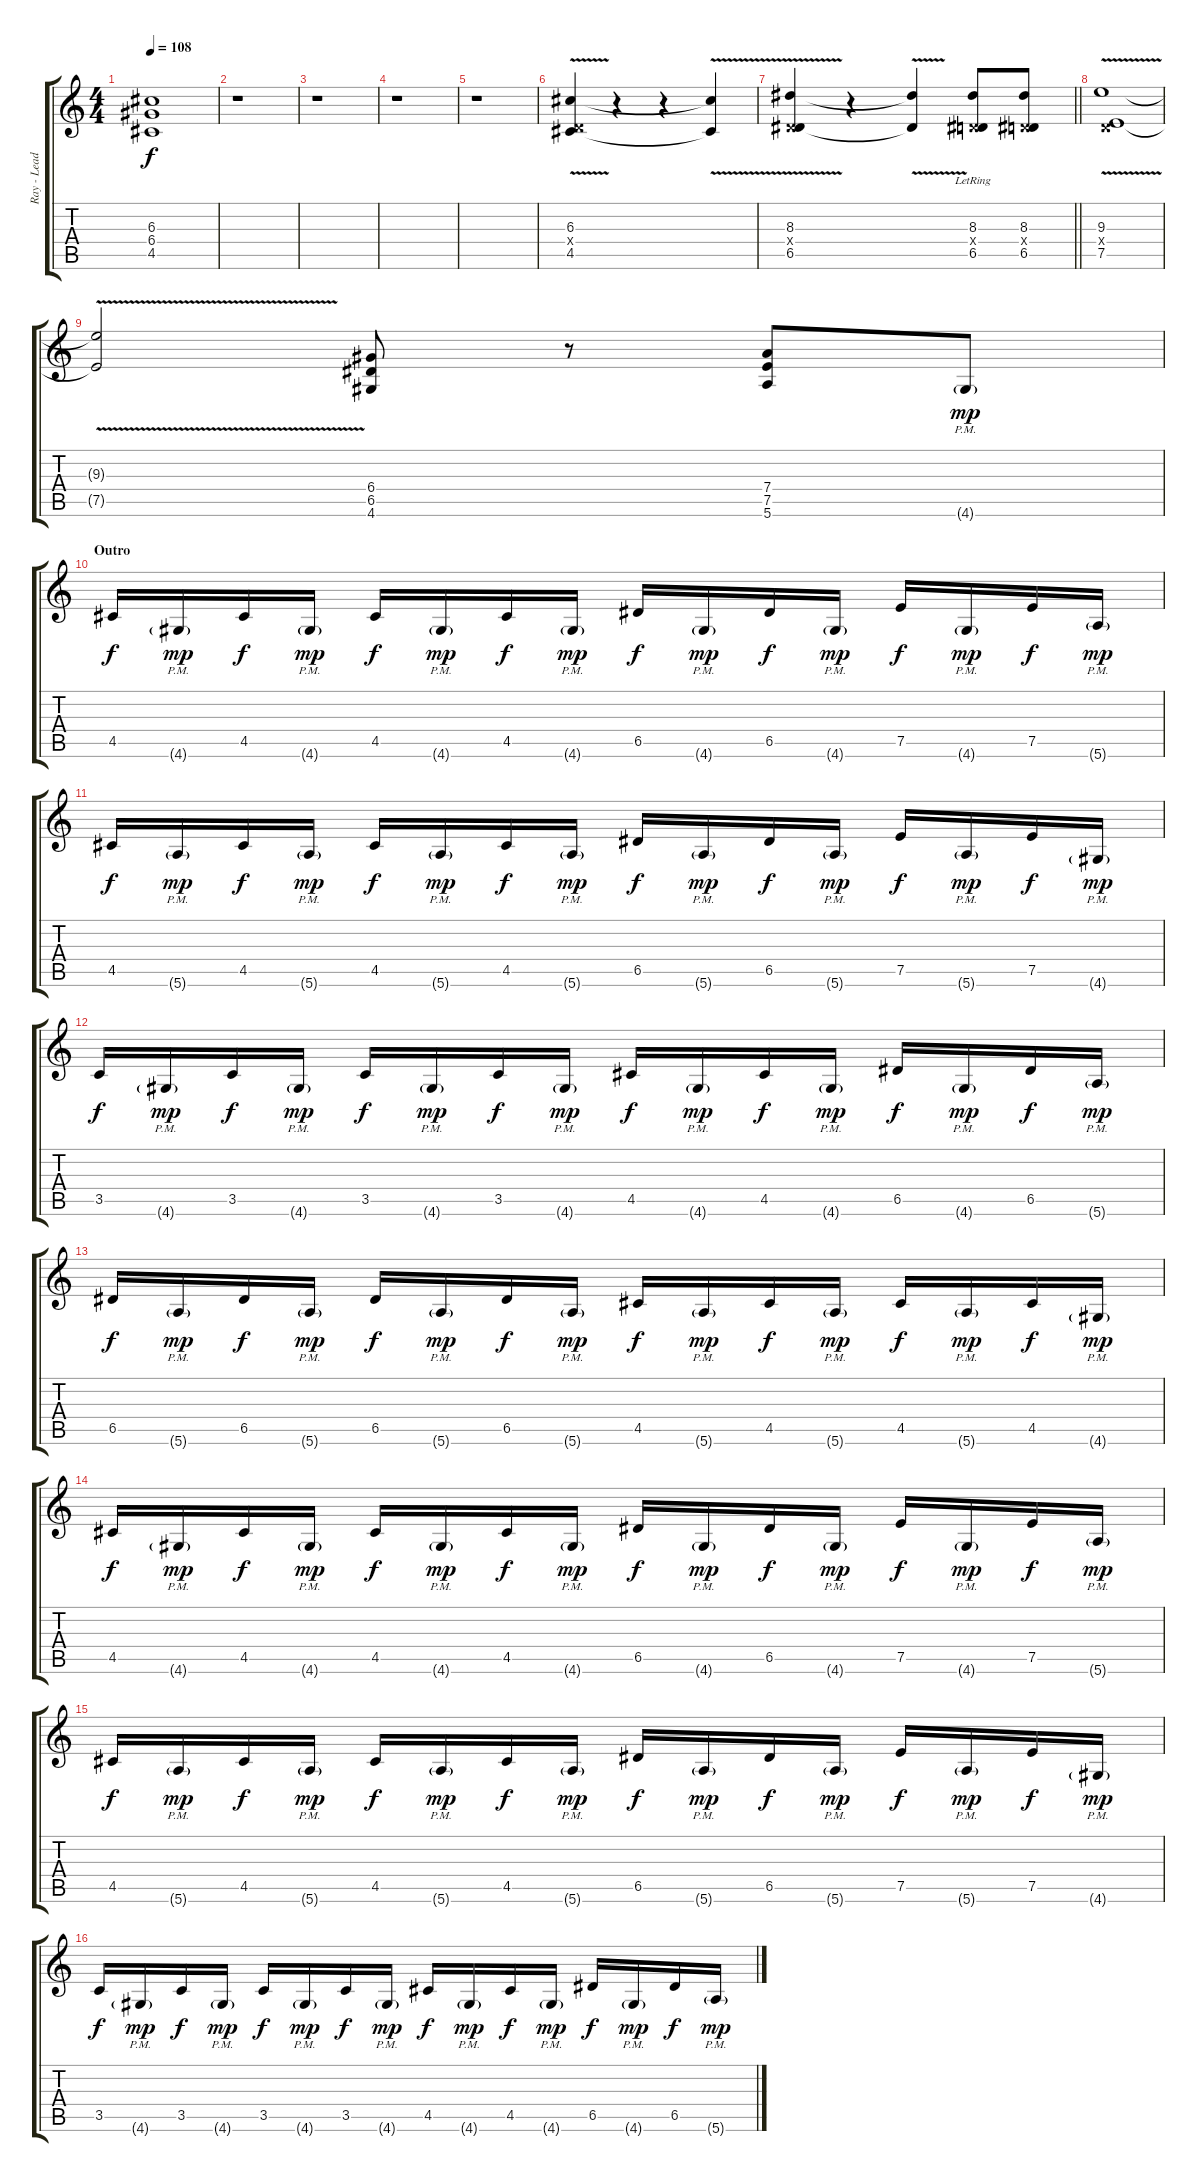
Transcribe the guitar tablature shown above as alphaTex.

\track ("Ray - Lead Guitar" "Ray - Lead") {instrument distortionguitar}
\staff {score tabs}
\tuning (E4 B3 G3 D3 A2 E2) {hide}
\ts (4 4)
\tempo 108
\clef g2
\ks c
(6.3{t} 6.4{t} 4.5{t}).1{dy f} |
r.1 |
r.1 |
r.1 |
r.1 |
(6.3{v} 0.4{x} 4.5{v}).4{volume 11} r.4 r.4 (6.3{t} 4.5{t}).4 |
\barLineRight lightlight
(8.3{v} 0.4{x} 6.5{v}).4 r.4 (8.3{t} 6.5{t}).4 (8.3{lr} 0.4{x} 6.5{lr}).8 (8.3 0.4{x} 6.5).8 |
(9.3{v} 0.4{x} 7.5{v}).1 |
(9.3{t} 7.5{t}).2 (6.4 6.5 4.6).8 r.8 (7.4 7.5 5.6).8 4.6{g pm}.8{dy mp volume 14} |
\section ("" "Outro")
4.5.16{dy f} 4.6{g pm}.16{dy mp} 4.5.16{dy f} 4.6{g pm}.16{dy mp} 4.5.16{dy f} 4.6{g pm}.16{dy mp} 4.5.16{dy f} 4.6{g pm}.16{dy mp} 6.5.16{dy f} 4.6{g pm}.16{dy mp} 6.5.16{dy f} 4.6{g pm}.16{dy mp} 7.5.16{dy f} 4.6{g pm}.16{dy mp} 7.5.16{dy f} 5.6{g pm}.16{dy mp} |
4.5.16{dy f} 5.6{g pm}.16{dy mp} 4.5.16{dy f} 5.6{g pm}.16{dy mp} 4.5.16{dy f} 5.6{g pm}.16{dy mp} 4.5.16{dy f} 5.6{g pm}.16{dy mp} 6.5.16{dy f} 5.6{g pm}.16{dy mp} 6.5.16{dy f} 5.6{g pm}.16{dy mp} 7.5.16{dy f} 5.6{g pm}.16{dy mp} 7.5.16{dy f} 4.6{g pm}.16{dy mp} |
3.5.16{dy f} 4.6{g pm}.16{dy mp} 3.5.16{dy f} 4.6{g pm}.16{dy mp} 3.5.16{dy f} 4.6{g pm}.16{dy mp} 3.5.16{dy f} 4.6{g pm}.16{dy mp} 4.5.16{dy f} 4.6{g pm}.16{dy mp} 4.5.16{dy f} 4.6{g pm}.16{dy mp} 6.5.16{dy f} 4.6{g pm}.16{dy mp} 6.5.16{dy f} 5.6{g pm}.16{dy mp} |
6.5.16{dy f} 5.6{g pm}.16{dy mp} 6.5.16{dy f} 5.6{g pm}.16{dy mp} 6.5.16{dy f} 5.6{g pm}.16{dy mp} 6.5.16{dy f} 5.6{g pm}.16{dy mp} 4.5.16{dy f} 5.6{g pm}.16{dy mp} 4.5.16{dy f} 5.6{g pm}.16{dy mp} 4.5.16{dy f} 5.6{g pm}.16{dy mp} 4.5.16{dy f} 4.6{g pm}.16{dy mp} |
4.5.16{dy f} 4.6{g pm}.16{dy mp} 4.5.16{dy f} 4.6{g pm}.16{dy mp} 4.5.16{dy f} 4.6{g pm}.16{dy mp} 4.5.16{dy f} 4.6{g pm}.16{dy mp} 6.5.16{dy f} 4.6{g pm}.16{dy mp} 6.5.16{dy f} 4.6{g pm}.16{dy mp} 7.5.16{dy f} 4.6{g pm}.16{dy mp} 7.5.16{dy f} 5.6{g pm}.16{dy mp} |
4.5.16{dy f} 5.6{g pm}.16{dy mp} 4.5.16{dy f} 5.6{g pm}.16{dy mp} 4.5.16{dy f} 5.6{g pm}.16{dy mp} 4.5.16{dy f} 5.6{g pm}.16{dy mp} 6.5.16{dy f} 5.6{g pm}.16{dy mp} 6.5.16{dy f} 5.6{g pm}.16{dy mp} 7.5.16{dy f} 5.6{g pm}.16{dy mp} 7.5.16{dy f} 4.6{g pm}.16{dy mp} |
3.5.16{dy f} 4.6{g pm}.16{dy mp} 3.5.16{dy f} 4.6{g pm}.16{dy mp} 3.5.16{dy f} 4.6{g pm}.16{dy mp} 3.5.16{dy f} 4.6{g pm}.16{dy mp} 4.5.16{dy f} 4.6{g pm}.16{dy mp} 4.5.16{dy f} 4.6{g pm}.16{dy mp} 6.5.16{dy f} 4.6{g pm}.16{dy mp} 6.5.16{dy f} 5.6{g pm}.16{dy mp}
